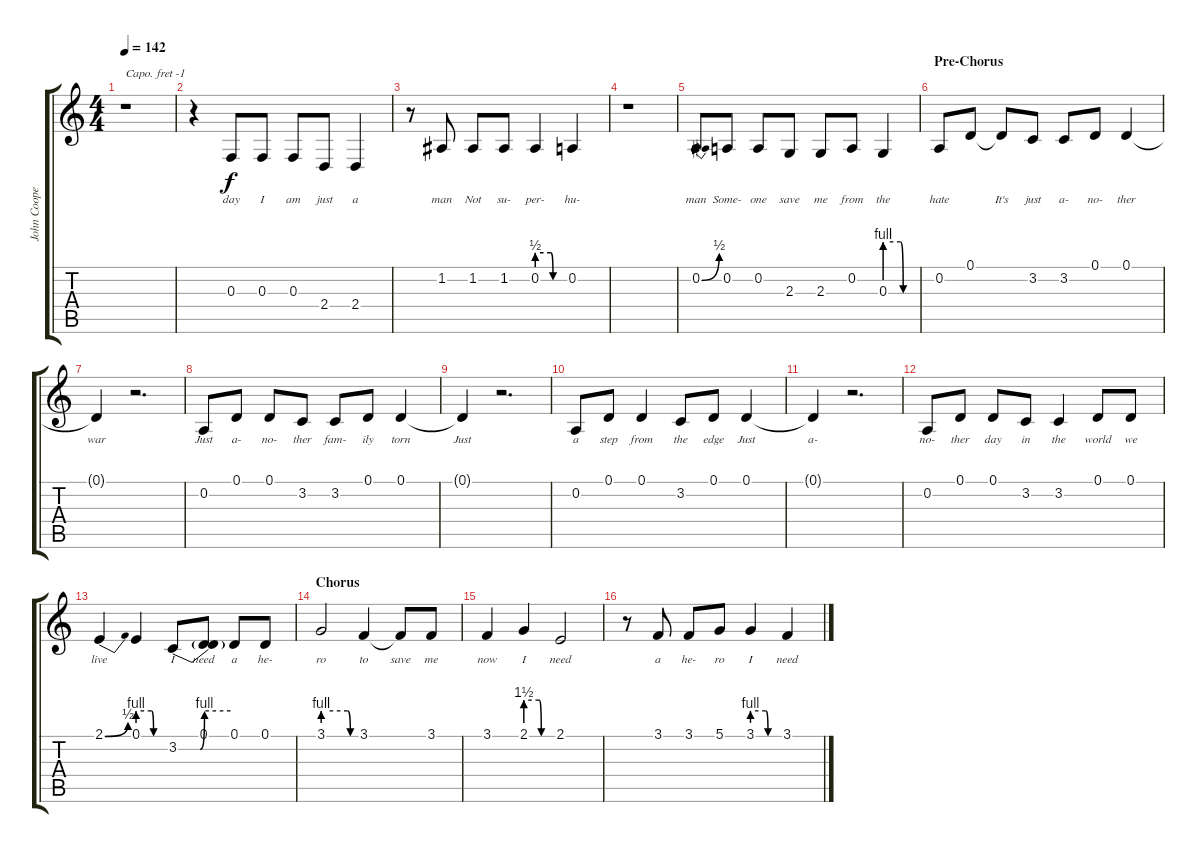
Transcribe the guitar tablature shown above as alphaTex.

\track ("John Cooper (Vocals)" "John Coope") {instrument tenorsax}
\staff {score tabs}
\capo -1
\tuning (Eb4 Bb3 Gb3 Db3 Ab2 Db2) {hide}
\ts (4 4)
\tempo 142
\clef g2
\ks c
r.1{dy f} |
r.4 0.3.8{lyrics (0 "day") lyrics (1 "") lyrics (2 "") lyrics (3 "") lyrics (4 "")} 0.3.8{lyrics (0 "I") lyrics (1 "") lyrics (2 "") lyrics (3 "") lyrics (4 "")} 0.3.8{lyrics (0 "am") lyrics (1 "") lyrics (2 "") lyrics (3 "") lyrics (4 "")} 2.4.8{lyrics (0 "just") lyrics (1 "") lyrics (2 "") lyrics (3 "") lyrics (4 "")} 2.4.4{lyrics (0 "a") lyrics (1 "") lyrics (2 "") lyrics (3 "") lyrics (4 "")} |
r.8 1.2.8{lyrics (0 "man") lyrics (1 "") lyrics (2 "") lyrics (3 "") lyrics (4 "")} 1.2.8{lyrics (0 "Not") lyrics (1 "") lyrics (2 "") lyrics (3 "") lyrics (4 "")} 1.2.8{lyrics (0 "su-") lyrics (1 "") lyrics (2 "") lyrics (3 "") lyrics (4 "")} 0.2{be (custom 0 2 30 2 35 0 60 0)}.4{lyrics (0 "per-") lyrics (1 "") lyrics (2 "") lyrics (3 "") lyrics (4 "")} 0.2.4{lyrics (0 "hu-") lyrics (1 "") lyrics (2 "") lyrics (3 "") lyrics (4 "")} |
r.1 |
0.2{be (bend 0 0 60 2)}.8{lyrics (0 "man") lyrics (1 "") lyrics (2 "") lyrics (3 "") lyrics (4 "")} 0.2.8{lyrics (0 "Some-") lyrics (1 "") lyrics (2 "") lyrics (3 "") lyrics (4 "")} 0.2.8{lyrics (0 "one") lyrics (1 "") lyrics (2 "") lyrics (3 "") lyrics (4 "")} 2.3.8{lyrics (0 "save") lyrics (1 "") lyrics (2 "") lyrics (3 "") lyrics (4 "")} 2.3.8{lyrics (0 "me") lyrics (1 "") lyrics (2 "") lyrics (3 "") lyrics (4 "")} 0.2.8{lyrics (0 "from") lyrics (1 "") lyrics (2 "") lyrics (3 "") lyrics (4 "")} 0.3{be (custom 0 4 30 4 35 0 60 0)}.4{lyrics (0 "the") lyrics (1 "") lyrics (2 "") lyrics (3 "") lyrics (4 "")} |
\section ("" "Pre-Chorus")
0.2.8{lyrics (0 "hate") lyrics (1 "") lyrics (2 "") lyrics (3 "") lyrics (4 "")} 0.1.8{lyrics (0 "") lyrics (1 "") lyrics (2 "") lyrics (3 "") lyrics (4 "")} 0.1{t}.8{lyrics (0 "It's") lyrics (1 "") lyrics (2 "") lyrics (3 "") lyrics (4 "")} 3.2.8{lyrics (0 "just") lyrics (1 "") lyrics (2 "") lyrics (3 "") lyrics (4 "")} 3.2.8{lyrics (0 "a-") lyrics (1 "") lyrics (2 "") lyrics (3 "") lyrics (4 "")} 0.1.8{lyrics (0 "no-") lyrics (1 "") lyrics (2 "") lyrics (3 "") lyrics (4 "")} 0.1.4{lyrics (0 "ther") lyrics (1 "") lyrics (2 "") lyrics (3 "") lyrics (4 "")} |
0.1{t}.4{lyrics (0 "war") lyrics (1 "") lyrics (2 "") lyrics (3 "") lyrics (4 "")} r.2{d} |
0.2.8{lyrics (0 "Just") lyrics (1 "") lyrics (2 "") lyrics (3 "") lyrics (4 "")} 0.1.8{lyrics (0 "a-") lyrics (1 "") lyrics (2 "") lyrics (3 "") lyrics (4 "")} 0.1.8{lyrics (0 "no-") lyrics (1 "") lyrics (2 "") lyrics (3 "") lyrics (4 "")} 3.2.8{lyrics (0 "ther") lyrics (1 "") lyrics (2 "") lyrics (3 "") lyrics (4 "")} 3.2.8{lyrics (0 "fam-") lyrics (1 "") lyrics (2 "") lyrics (3 "") lyrics (4 "")} 0.1.8{lyrics (0 "ily") lyrics (1 "") lyrics (2 "") lyrics (3 "") lyrics (4 "")} 0.1.4{lyrics (0 "torn") lyrics (1 "") lyrics (2 "") lyrics (3 "") lyrics (4 "")} |
0.1{t}.4{lyrics (0 "Just") lyrics (1 "") lyrics (2 "") lyrics (3 "") lyrics (4 "")} r.2{d} |
0.2.8{lyrics (0 "a") lyrics (1 "") lyrics (2 "") lyrics (3 "") lyrics (4 "")} 0.1.8{lyrics (0 "step") lyrics (1 "") lyrics (2 "") lyrics (3 "") lyrics (4 "")} 0.1.4{lyrics (0 "from") lyrics (1 "") lyrics (2 "") lyrics (3 "") lyrics (4 "")} 3.2.8{lyrics (0 "the") lyrics (1 "") lyrics (2 "") lyrics (3 "") lyrics (4 "")} 0.1.8{lyrics (0 "edge") lyrics (1 "") lyrics (2 "") lyrics (3 "") lyrics (4 "")} 0.1.4{lyrics (0 "Just") lyrics (1 "") lyrics (2 "") lyrics (3 "") lyrics (4 "")} |
0.1{t}.4{lyrics (0 "a-") lyrics (1 "") lyrics (2 "") lyrics (3 "") lyrics (4 "")} r.2{d} |
0.2.8{lyrics (0 "no-") lyrics (1 "") lyrics (2 "") lyrics (3 "") lyrics (4 "")} 0.1.8{lyrics (0 "ther") lyrics (1 "") lyrics (2 "") lyrics (3 "") lyrics (4 "")} 0.1.8{lyrics (0 "day") lyrics (1 "") lyrics (2 "") lyrics (3 "") lyrics (4 "")} 3.2.8{lyrics (0 "in") lyrics (1 "") lyrics (2 "") lyrics (3 "") lyrics (4 "")} 3.2.4{lyrics (0 "the") lyrics (1 "") lyrics (2 "") lyrics (3 "") lyrics (4 "")} 0.1.8{lyrics (0 "world") lyrics (1 "") lyrics (2 "") lyrics (3 "") lyrics (4 "")} 0.1.8{lyrics (0 "we") lyrics (1 "") lyrics (2 "") lyrics (3 "") lyrics (4 "")} |
2.1{be (bend 0 0 60 2)}.4{lyrics (0 "live") lyrics (1 "") lyrics (2 "") lyrics (3 "") lyrics (4 "")} 0.1{be (custom 0 4 30 4 35 0 60 0)}.4{lyrics (0 "") lyrics (1 "") lyrics (2 "") lyrics (3 "") lyrics (4 "")} 3.2{be (custom 0 0 25 0 30 4 60 4)}.8{lyrics (0 "I") lyrics (1 "") lyrics (2 "") lyrics (3 "") lyrics (4 "")} (0.1 3.2{t}).8{lyrics (0 "need") lyrics (1 "") lyrics (2 "") lyrics (3 "") lyrics (4 "")} 0.1.8{lyrics (0 "a") lyrics (1 "") lyrics (2 "") lyrics (3 "") lyrics (4 "")} 0.1.8{lyrics (0 "he-") lyrics (1 "") lyrics (2 "") lyrics (3 "") lyrics (4 "")} |
\section ("" "Chorus")
3.1{be (custom 0 4 45 4 50 0 60 0)}.2{lyrics (0 "ro") lyrics (1 "") lyrics (2 "") lyrics (3 "") lyrics (4 "")} 3.1.4{lyrics (0 "to") lyrics (1 "") lyrics (2 "") lyrics (3 "") lyrics (4 "")} 3.1{t}.8{lyrics (0 "save") lyrics (1 "") lyrics (2 "") lyrics (3 "") lyrics (4 "")} 3.1.8{lyrics (0 "me") lyrics (1 "") lyrics (2 "") lyrics (3 "") lyrics (4 "")} |
3.1.4{lyrics (0 "now") lyrics (1 "") lyrics (2 "") lyrics (3 "") lyrics (4 "")} 2.1{be (custom 0 6 30 6 35 0 60 0)}.4{lyrics (0 "I") lyrics (1 "") lyrics (2 "") lyrics (3 "") lyrics (4 "")} 2.1.2{lyrics (0 "need") lyrics (1 "") lyrics (2 "") lyrics (3 "") lyrics (4 "")} |
r.8 3.1.8{lyrics (0 "a") lyrics (1 "") lyrics (2 "") lyrics (3 "") lyrics (4 "")} 3.1.8{lyrics (0 "he-") lyrics (1 "") lyrics (2 "") lyrics (3 "") lyrics (4 "")} 5.1.8{lyrics (0 "ro") lyrics (1 "") lyrics (2 "") lyrics (3 "") lyrics (4 "")} 3.1{be (custom 0 4 30 4 35 0 60 0)}.4{lyrics (0 "I") lyrics (1 "") lyrics (2 "") lyrics (3 "") lyrics (4 "")} 3.1.4{lyrics (0 "need") lyrics (1 "") lyrics (2 "") lyrics (3 "") lyrics (4 "")}
